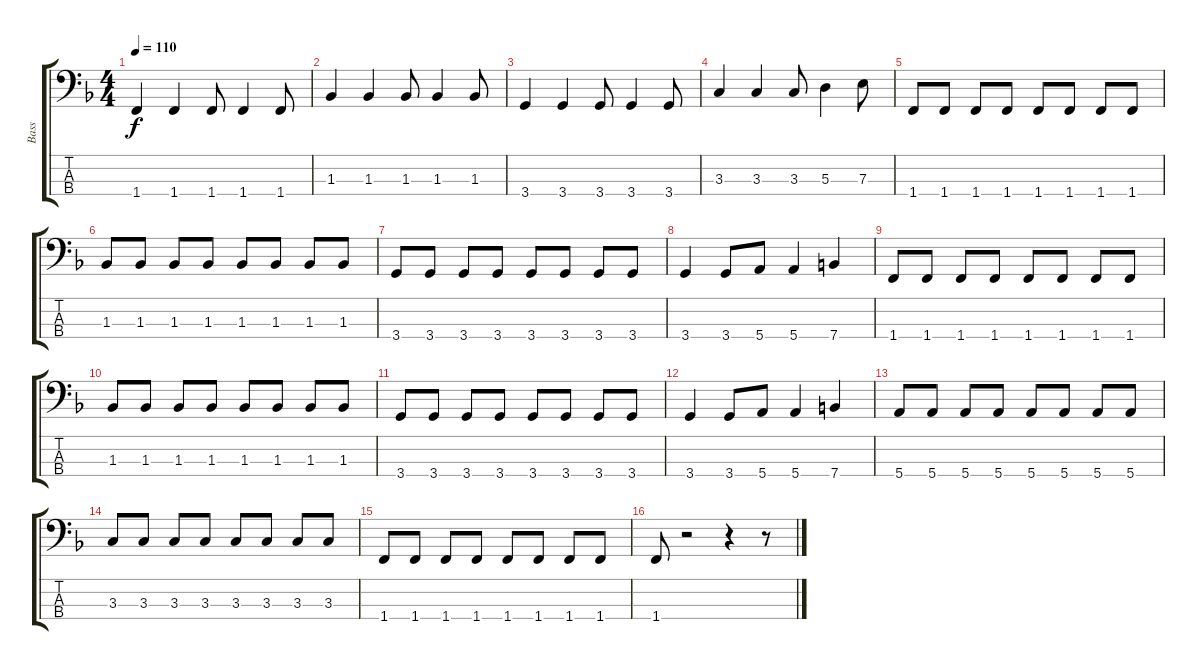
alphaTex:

\track ("Bass" "Bass") {instrument electricbassfinger}
\staff {score tabs}
\tuning (G2 D2 A1 E1) {hide}
\ts (4 4)
\tempo 110
\clef f4
\ks f
1.4.4{dy f} 1.4.4 1.4.8 1.4.4 1.4.8 |
1.3.4 1.3.4 1.3.8 1.3.4 1.3.8 |
3.4.4 3.4.4 3.4.8 3.4.4 3.4.8 |
3.3.4 3.3.4 3.3.8 5.3.4 7.3.8 |
1.4.8 1.4.8 1.4.8 1.4.8 1.4.8 1.4.8 1.4.8 1.4.8 |
1.3.8 1.3.8 1.3.8 1.3.8 1.3.8 1.3.8 1.3.8 1.3.8 |
3.4.8 3.4.8 3.4.8 3.4.8 3.4.8 3.4.8 3.4.8 3.4.8 |
3.4.4 3.4.8 5.4.8 5.4.4 7.4.4 |
1.4.8 1.4.8 1.4.8 1.4.8 1.4.8 1.4.8 1.4.8 1.4.8 |
1.3.8 1.3.8 1.3.8 1.3.8 1.3.8 1.3.8 1.3.8 1.3.8 |
3.4.8 3.4.8 3.4.8 3.4.8 3.4.8 3.4.8 3.4.8 3.4.8 |
3.4.4 3.4.8 5.4.8 5.4.4 7.4.4 |
5.4.8 5.4.8 5.4.8 5.4.8 5.4.8 5.4.8 5.4.8 5.4.8 |
3.3.8 3.3.8 3.3.8 3.3.8 3.3.8 3.3.8 3.3.8 3.3.8 |
1.4.8 1.4.8 1.4.8 1.4.8 1.4.8 1.4.8 1.4.8 1.4.8 |
1.4.8 r.2 r.4 r.8
